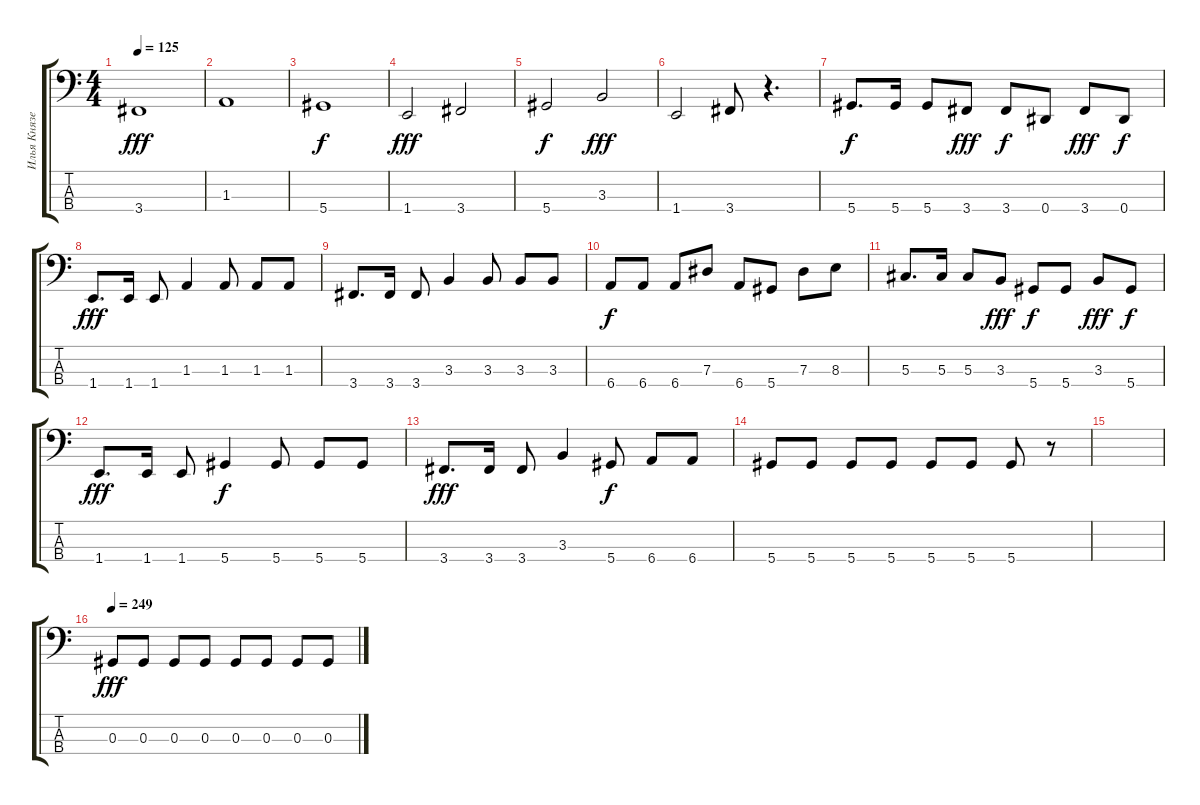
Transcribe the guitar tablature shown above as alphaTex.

\track ("Илья Князев" "Илья Князе") {instrument electricbassfinger}
\staff {score tabs}
\tuning (Gb2 Db2 Ab1 Eb1) {hide}
\ts (4 4)
\tempo 125
\clef f4
\ks c
3.4.1{dy fff} |
1.3.1 |
5.4.1{dy f} |
1.4.2{dy fff} 3.4.2 |
5.4.2{dy f} 3.3.2{dy fff} |
1.4.2 3.4.8 r.4{d} |
5.4.8{d dy f} 5.4.16 5.4.8 3.4.8{dy fff} 3.4.8{dy f} 0.4.8 3.4.8{dy fff} 0.4.8{dy f} |
1.4.8{d dy fff} 1.4.16 1.4.8 1.3.4 1.3.8 1.3.8 1.3.8 |
3.4.8{d} 3.4.16 3.4.8 3.3.4 3.3.8 3.3.8 3.3.8 |
6.4.8{dy f} 6.4.8 6.4.8 7.3.8 6.4.8 5.4.8 7.3.8 8.3.8 |
5.3.8{d} 5.3.16 5.3.8 3.3.8{dy fff} 5.4.8{dy f} 5.4.8 3.3.8{dy fff} 5.4.8{dy f} |
1.4.8{d dy fff} 1.4.16 1.4.8 5.4.4{dy f} 5.4.8 5.4.8 5.4.8 |
3.4.8{d dy fff} 3.4.16 3.4.8 3.3.4 5.4.8{dy f} 6.4.8 6.4.8 |
5.4.8 5.4.8 5.4.8 5.4.8 5.4.8 5.4.8 5.4.8 r.8 |
|
\tempo 249
0.3.8{dy fff} 0.3.8 0.3.8 0.3.8 0.3.8 0.3.8 0.3.8 0.3.8
